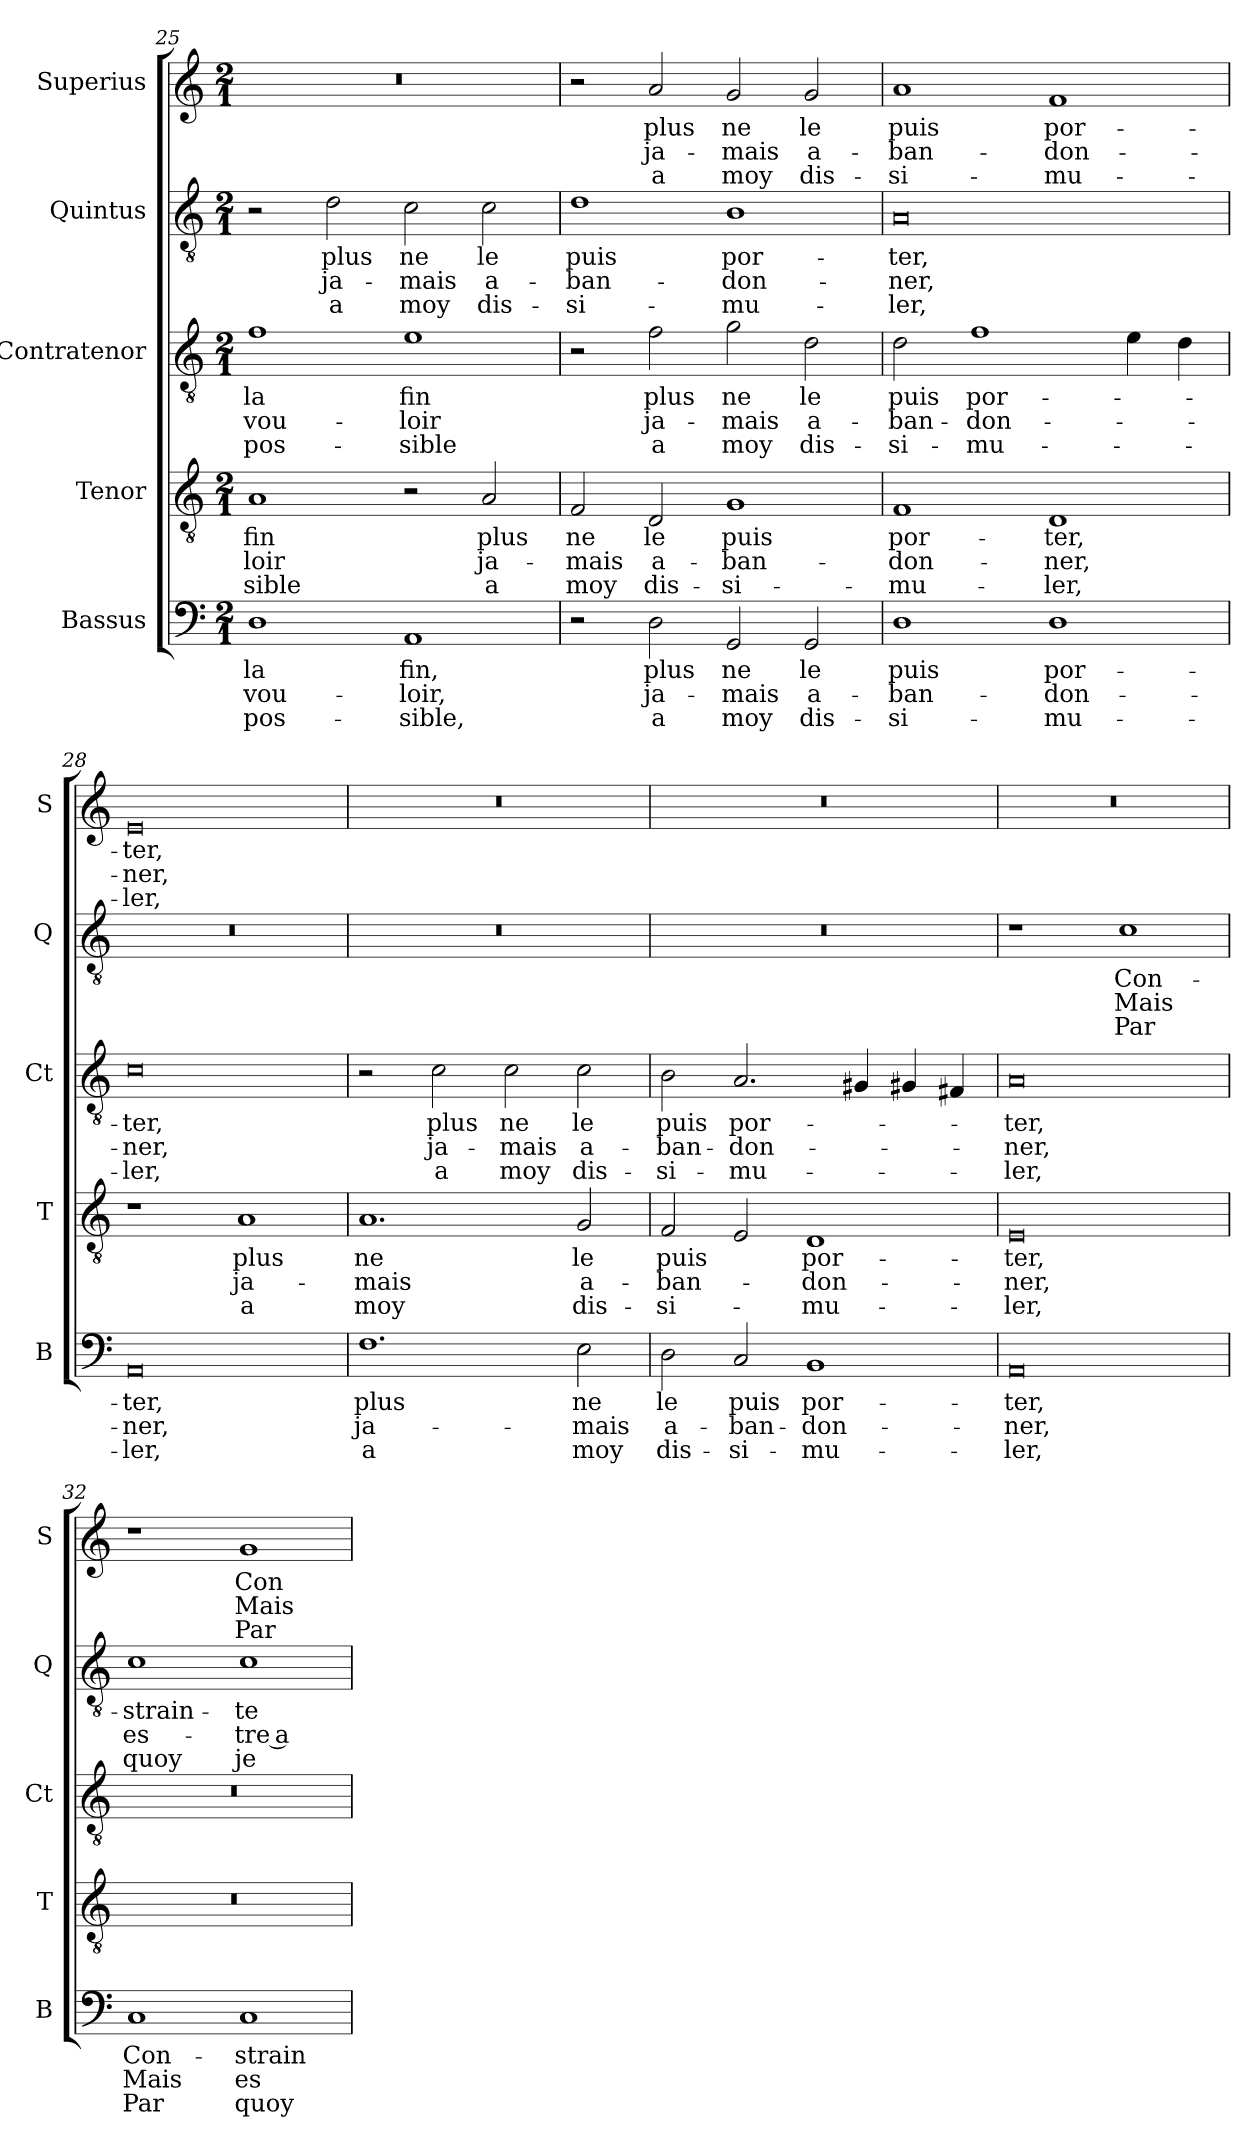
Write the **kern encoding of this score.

**kern	**text	**text	**text	**kern	**text	**text	**text	**kern	**text	**text	**text	**kern	**text	**text	**text	**kern	**text	**text	**text
*part5	*part5	*part5	*part5	*part4	*part4	*part4	*part4	*part3	*part3	*part3	*part3	*part2	*part2	*part2	*part2	*part1	*part1	*part1	*part1
*staff5	*staff5	*staff5	*staff5	*staff4	*staff4	*staff4	*staff4	*staff3	*staff3	*staff3	*staff3	*staff2	*staff2	*staff2	*staff2	*staff1	*staff1	*staff1	*staff1
*I"Bassus	*	*	*	*I"Tenor	*	*	*	*I"Contratenor	*	*	*	*I"Quintus	*	*	*	*I"Superius	*	*	*
*I'B	*	*	*	*I'T	*	*	*	*I'Ct	*	*	*	*I'Q	*	*	*	*I'S	*	*	*
*clefF4	*	*	*	*clefGv2	*	*	*	*clefGv2	*	*	*	*clefGv2	*	*	*	*clefG2	*	*	*
*k[]	*	*	*	*k[]	*	*	*	*k[]	*	*	*	*k[]	*	*	*	*k[]	*	*	*
*M2/1	*	*	*	*M2/1	*	*	*	*M2/1	*	*	*	*M2/1	*	*	*	*M2/1	*	*	*
=25	=25	=25	=25	=25	=25	=25	=25	=25	=25	=25	=25	=25	=25	=25	=25	=25	=25	=25	=25
1D	la	vou-	pos-	1A	fin	-loir	-sible	1f	la	vou-	pos-	2r	.	.	.	0r	.	.	.
.	.	.	.	.	.	.	.	.	.	.	.	2d\	plus	ja-	a	.	.	.	.
1AA	fin,	-loir,	-sible,	2r	.	.	.	1e	fin	-loir	-sible	2c\	ne	-mais	moy	.	.	.	.
.	.	.	.	2A	plus	ja-	a	.	.	.	.	2c\	le	a-	dis-	.	.	.	.
=26	=26	=26	=26	=26	=26	=26	=26	=26	=26	=26	=26	=26	=26	=26	=26	=26	=26	=26	=26
2r	.	.	.	2F	ne	-mais	moy	2r	.	.	.	1d	puis	-ban-	-si-	2r	.	.	.
2D\	plus	ja-	a	2D	le	a-	dis-	2f\	plus	ja-	a	.	.	.	.	2a/	plus	ja-	a
2GG/	ne	-mais	moy	1G	puis	-ban-	-si-	2g\	ne	-mais	moy	1B	por-	-don-	-mu-	2g/	ne	-mais	moy
2GG/	le	a-	dis-	.	.	.	.	2d\	le	a-	dis-	.	.	.	.	2g/	le	a-	dis-
=27	=27	=27	=27	=27	=27	=27	=27	=27	=27	=27	=27	=27	=27	=27	=27	=27	=27	=27	=27
1D	puis	-ban-	-si-	1F	por-	-don-	-mu-	2d\	puis	-ban-	-si-	0A	-ter,	-ner,	-ler,	1a	puis	-ban-	-si-
.	.	.	.	.	.	.	.	1f	por-	-don-	-mu-	.	.	.	.	.	.	.	.
1D	por-	-don-	-mu-	1D	-ter,	-ner,	-ler,	.	.	.	.	.	.	.	.	1f	por-	-don-	-mu-
.	.	.	.	.	.	.	.	4e\	.	.	.	.	.	.	.	.	.	.	.
.	.	.	.	.	.	.	.	4d\	.	.	.	.	.	.	.	.	.	.	.
=28	=28	=28	=28	=28	=28	=28	=28	=28	=28	=28	=28	=28	=28	=28	=28	=28	=28	=28	=28
0AA	-ter,	-ner,	-ler,	1r	.	.	.	0c	-ter,	-ner,	-ler,	0r	.	.	.	0e	-ter,	-ner,	-ler,
.	.	.	.	1A	plus	ja-	a	.	.	.	.	.	.	.	.	.	.	.	.
=29	=29	=29	=29	=29	=29	=29	=29	=29	=29	=29	=29	=29	=29	=29	=29	=29	=29	=29	=29
1.F	plus	ja-	a	1.A	ne	-mais	moy	2r	.	.	.	0r	.	.	.	0r	.	.	.
.	.	.	.	.	.	.	.	2c\	plus	ja-	a	.	.	.	.	.	.	.	.
.	.	.	.	.	.	.	.	2c\	ne	-mais	moy	.	.	.	.	.	.	.	.
2E\	ne	-mais	moy	2G	le	a-	dis-	2c\	le	a-	dis-	.	.	.	.	.	.	.	.
=30	=30	=30	=30	=30	=30	=30	=30	=30	=30	=30	=30	=30	=30	=30	=30	=30	=30	=30	=30
2D\	le	a-	dis-	2F	puis	-ban-	-si-	2B\	puis	-ban-	-si-	0r	.	.	.	0r	.	.	.
2C/	puis	-ban-	-si-	2E	.	.	.	2.A/	por-	-don-	-mu-	.	.	.	.	.	.	.	.
1BB	por-	-don-	-mu-	1D	por-	-don-	-mu-	.	.	.	.	.	.	.	.	.	.	.	.
.	.	.	.	.	.	.	.	4G#X/	.	.	.	.	.	.	.	.	.	.	.
.	.	.	.	.	.	.	.	4G#X/	.	.	.	.	.	.	.	.	.	.	.
.	.	.	.	.	.	.	.	4F#X/	.	.	.	.	.	.	.	.	.	.	.
=31	=31	=31	=31	=31	=31	=31	=31	=31	=31	=31	=31	=31	=31	=31	=31	=31	=31	=31	=31
0AA	-ter,	-ner,	-ler,	0E	-ter,	-ner,	-ler,	0A	-ter,	-ner,	-ler,	1r	.	.	.	0r	.	.	.
.	.	.	.	.	.	.	.	.	.	.	.	1c	Con-	Mais	Par	.	.	.	.
=32	=32	=32	=32	=32	=32	=32	=32	=32	=32	=32	=32	=32	=32	=32	=32	=32	=32	=32	=32
1C	Con-	Mais	Par	0r	.	.	.	0r	.	.	.	1c	-strain-	es-	quoy	1r	.	.	.
1C	-strain-	es-	quoy	.	.	.	.	.	.	.	.	1c	-te	-tre a	je	1g	Con-	Mais	Par
=	=	=	=	=	=	=	=	=	=	=	=	=	=	=	=	=	=	=	=
*-	*-	*-	*-	*-	*-	*-	*-	*-	*-	*-	*-	*-	*-	*-	*-	*-	*-	*-	*-
